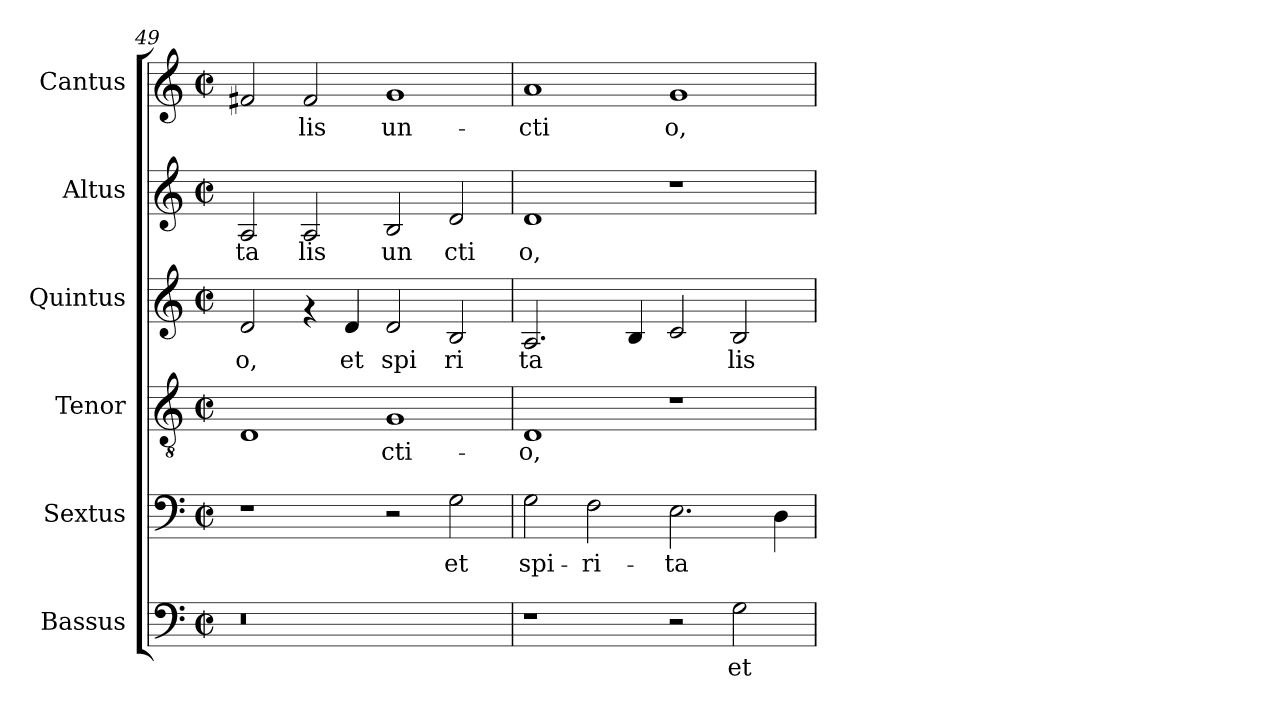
**kern	**text	**kern	**text	**kern	**text	**kern	**text	**kern	**text	**kern	**text
*part6	*part6	*part5	*part5	*part4	*part4	*part3	*part3	*part2	*part2	*part1	*part1
*staff6	*staff6	*staff5	*staff5	*staff4	*staff4	*staff3	*staff3	*staff2	*staff2	*staff1	*staff1
*I"Bassus	*	*I"Sextus	*	*I"Tenor	*	*I"Quintus	*	*I"Altus	*	*I"Cantus	*
*I'Bassus	*	*I'Sextus	*	*I'Tenor	*	*I'Quintus	*	*I'Altus	*	*I'Cantus	*
*clefF4	*	*clefF4	*	*clefGv2	*	*clefG2	*	*clefG2	*	*clefG2	*
*k[]	*	*k[]	*	*k[]	*	*k[]	*	*k[]	*	*k[]	*
*C:	*	*C:	*	*C:	*	*C:	*	*C:	*	*C:	*
*M2/2	*	*M2/2	*	*M2/2	*	*M2/2	*	*M2/2	*	*M2/2	*
*met(c|)	*	*met(c|)	*	*met(c|)	*	*met(c|)	*	*met(c|)	*	*met(c|)	*
=49	=49	=49	=49	=49	=49	=49	=49	=49	=49	=49	=49
!	!	!	!	!	!LO:LY:b:cj	!	!LO:LY:b:cj	!	!LO:LY:b:cj	!	!LO:LY:b:cj
0r	.	1r	.	1D	--	2d/	o,	2A/	ta	2f#X/	--
!	!	!	!	!	!	!	!	!	!LO:LY:b:cj	!	!LO:LY:b:cj
.	.	.	.	.	.	4rf	.	2A/	lis	2f#/	-lis
!	!	!	!	!	!	!	!LO:LY:b:cj	!	!	!	!
.	.	.	.	.	.	4d/	et	.	.	.	.
!	!	!	!	!	!LO:LY:b:cj	!	!LO:LY:b:cj	!	!LO:LY:b:cj	!	!LO:LY:b:cj
.	.	2r	.	1G	-cti-	2d/	spi	2B/	un	1g	un-
!	!	!	!LO:LY:b:cj	!	!	!	!LO:LY:b:cj	!	!LO:LY:b:cj	!	!
.	.	2G\	et	.	.	2B/	ri	2d/	cti	.	.
!!LO:PB:g=z
=50	=50	=50	=50	=50	=50	=50	=50	=50	=50	=50	=50
!	!	!	!LO:LY:b:cj	!	!LO:LY:b:cj	!	!LO:LY:b:cj	!	!LO:LY:b:cj	!	!LO:LY:b:cj
1r	.	2G\	spi-	1D	-o,	2.A/	ta	1d	o,	1a	-cti
!	!	!	!LO:LY:b:cj	!	!	!	!	!	!	!	!
.	.	2F\	-ri-	.	.	.	.	.	.	.	.
!	!	!	!	!	!	!	!LO:LY:b:cj	!	!	!	!
.	.	.	.	.	.	4B/	.	.	.	.	.
!	!	!	!LO:LY:b:cj	!	!	!	!LO:LY:b:cj	!	!	!	!LO:LY:b:cj
2r	.	2.E\	-ta-	1r	.	2c/	.	1r	.	1g	o,
!	!LO:LY:b:cj	!	!	!	!	!	!LO:LY:b:cj	!	!	!	!
2G\	et	.	.	.	.	2B/	lis	.	.	.	.
!	!	!	!LO:LY:b:cj	!	!	!	!	!	!	!	!
.	.	4D\	--	.	.	.	.	.	.	.	.
=	=	=	=	=	=	=	=	=	=	=	=
*-	*-	*-	*-	*-	*-	*-	*-	*-	*-	*-	*-
